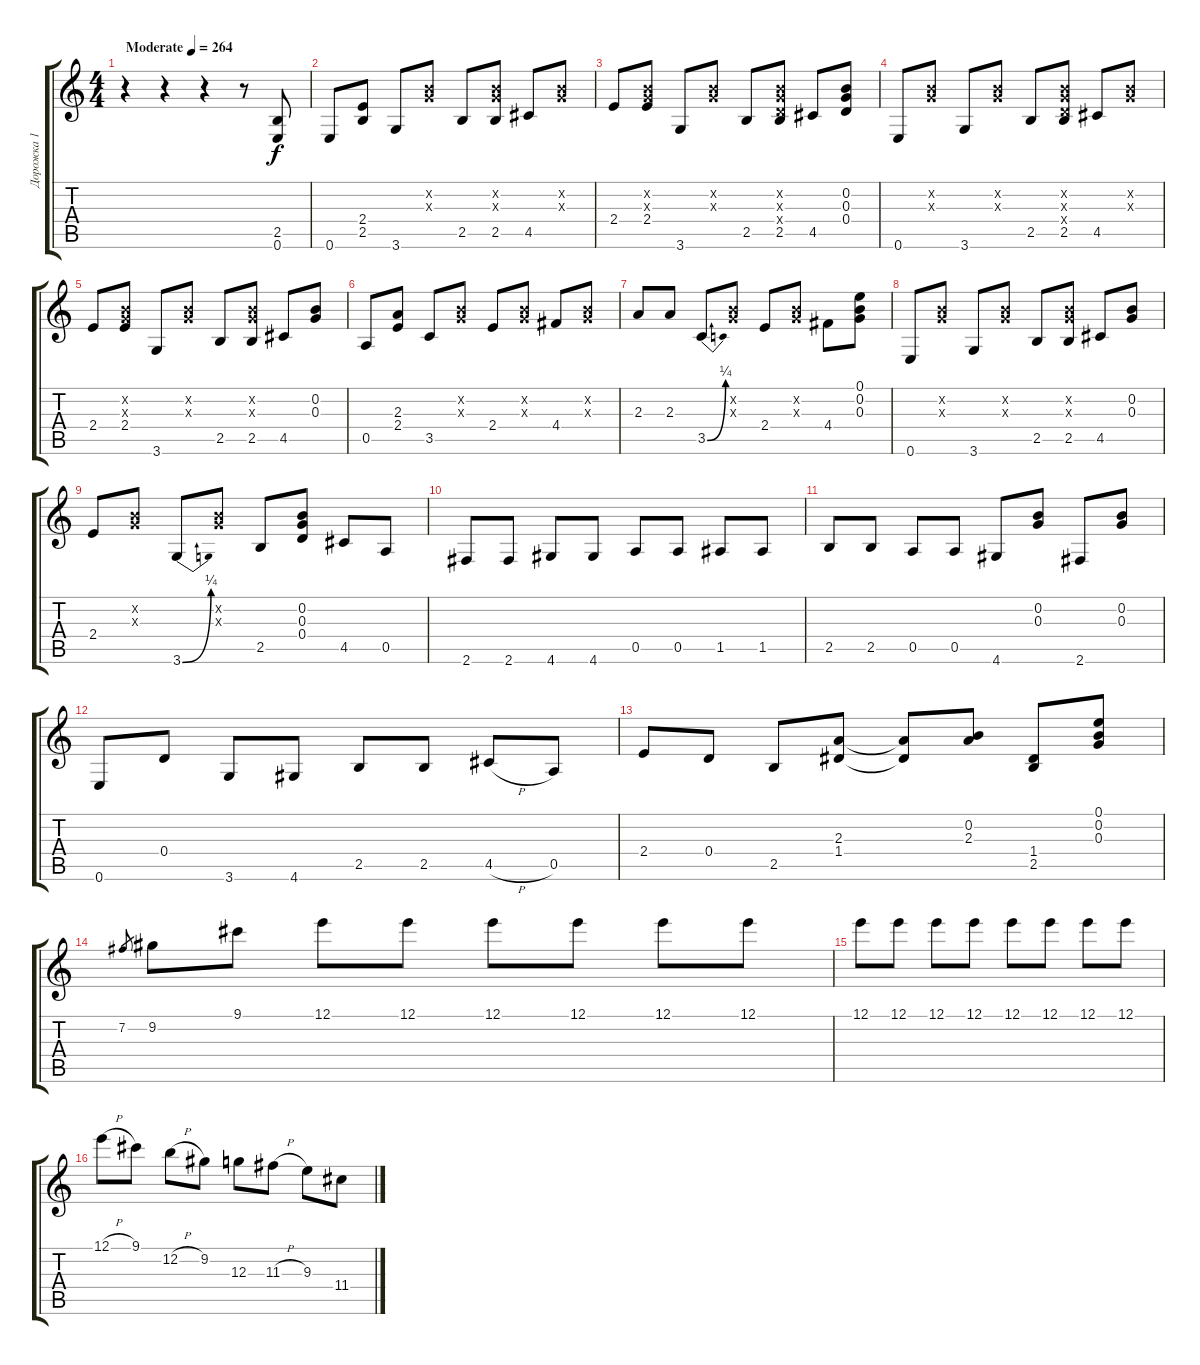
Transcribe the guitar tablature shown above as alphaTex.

\track ("Дорожка 1" "Дорожка 1") {instrument acousticguitarsteel}
\staff {score tabs}
\tuning (E4 B3 G3 D3 A2 E2) {hide}
\ts (4 4)
\tempo (264 "Moderate")
\clef g2
\ks c
r.4{dy f instrument acousticguitarsteel} r.4 r.4 r.8 (2.5 0.6).8 |
0.6.8 (2.4 2.5).8 3.6.8 (0.2{x} 0.3{x}).8 2.5.8 (0.2{x} 0.3{x} 2.5).8 4.5.8 (0.2{x} 0.3{x}).8 |
2.4.8 (0.2{x} 0.3{x} 2.4).8 3.6.8 (0.2{x} 0.3{x}).8 2.5.8 (0.2{x} 0.3{x} 0.4{x} 2.5).8 4.5.8 (0.2 0.3 0.4).8 |
0.6.8 (0.2{x} 0.3{x}).8 3.6.8 (0.2{x} 0.3{x}).8 2.5.8 (0.2{x} 0.3{x} 0.4{x} 2.5).8 4.5.8 (0.2{x} 0.3{x}).8 |
2.4.8 (0.2{x} 0.3{x} 2.4).8 3.6.8 (0.2{x} 0.3{x}).8 2.5.8 (0.2{x} 0.3{x} 2.5).8 4.5.8 (0.2 0.3).8 |
0.5.8 (2.3 2.4).8 3.5.8 (0.2{x} 0.3{x}).8 2.4.8 (0.2{x} 0.3{x}).8 4.4.8 (0.2{x} 0.3{x}).8 |
2.3.8 2.3.8 3.5{be (bend 0 0 60 1)}.8 (0.2{x} 0.3{x}).8 2.4.8 (0.2{x} 0.3{x}).8 4.4.8 (0.1 0.2 0.3).8 |
0.6.8 (0.2{x} 0.3{x}).8 3.6.8 (0.2{x} 0.3{x}).8 2.5.8 (0.2{x} 0.3{x} 2.5).8 4.5.8 (0.2 0.3).8 |
2.4.8 (0.2{x} 0.3{x}).8 3.6{be (bend 0 0 60 1)}.8 (0.2{x} 0.3{x}).8 2.5.8 (0.2 0.3 0.4).8 4.5.8 0.5.8 |
2.6.8 2.6.8 4.6.8 4.6.8 0.5.8 0.5.8 1.5.8 1.5.8 |
2.5.8 2.5.8 0.5.8 0.5.8 4.6.8 (0.2 0.3).8 2.6.8 (0.2 0.3).8 |
0.6.8 0.4.8 3.6.8 4.6.8 2.5.8 2.5.8 4.5{h}.8 0.5.8 |
2.4.8 0.4.8 2.5.8 (2.3 1.4).8 (2.3{t} 1.4{t}).8 (0.2 2.3).8 (1.4 2.5).8 (0.1 0.2 0.3).8 |
7.2.8{gr} 9.2.8 9.1.8 12.1.8 12.1.8 12.1.8 12.1.8 12.1.8 12.1.8 |
12.1.8 12.1.8 12.1.8 12.1.8 12.1.8 12.1.8 12.1.8 12.1.8 |
12.1{h}.8 9.1.8 12.2{h}.8 9.2.8 12.3.8 11.3{h}.8 9.3.8 11.4.8
